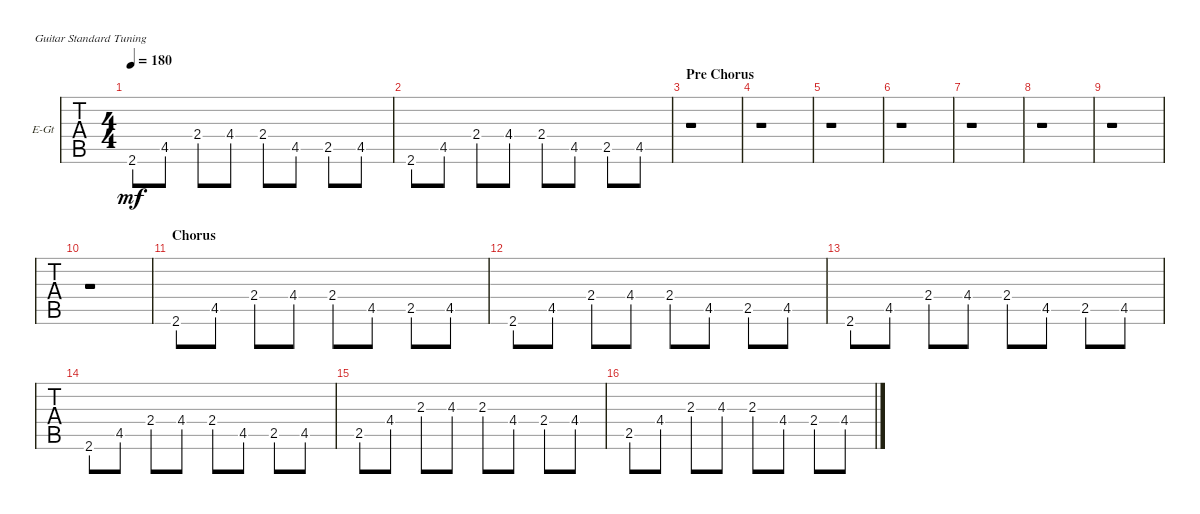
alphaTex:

\defaultSystemsLayout 4
\bracketExtendMode groupsimilarinstruments
\firstSystemTrackNameOrientation horizontal
\otherSystemsTrackNameOrientation horizontal
\track ("Bass" "E-Gt") {instrument electricguitarclean}
\staff {tabs}
\tuning (E4 B3 G3 D3 A2 E2)
\ts (4 4)
\tempo 180
\clef g2
\scale
0.333333
\ks f#minor
2.6.8{dy mf} 4.5.8 2.4.8 4.4.8 2.4.8 4.5.8 2.5.8 4.5.8 |
\scale
0.333333 2.6.8 4.5.8 2.4.8 4.4.8 2.4.8 4.5.8 2.5.8 4.5.8 |
\section ("" "Pre Chorus")
\scale
0.333333 r.1 |
\scale
0.333333 r.1 |
\scale
0.333333 r.1 |
\scale
0.333333 r.1 |
\scale
0.333333 r.1 |
\scale
0.333333 r.1 |
\scale
0.333333 r.1 |
\scale
0.333333 r.1 |
\section ("" "Chorus")
\scale
0.333333 2.6.8 4.5.8 2.4.8 4.4.8 2.4.8 4.5.8 2.5.8 4.5.8 |
\scale
0.333333 2.6.8 4.5.8 2.4.8 4.4.8 2.4.8 4.5.8 2.5.8 4.5.8 |
\scale
0.333333 2.6.8 4.5.8 2.4.8 4.4.8 2.4.8 4.5.8 2.5.8 4.5.8 |
\scale
0.333333 2.6.8 4.5.8 2.4.8 4.4.8 2.4.8 4.5.8 2.5.8 4.5.8 |
\scale
0.333333 2.5.8 4.4.8 2.3.8 4.3.8 2.3.8 4.4.8 2.4.8 4.4.8 |
\scale
0.333333 2.5.8 4.4.8 2.3.8 4.3.8 2.3.8 4.4.8 2.4.8 4.4.8
